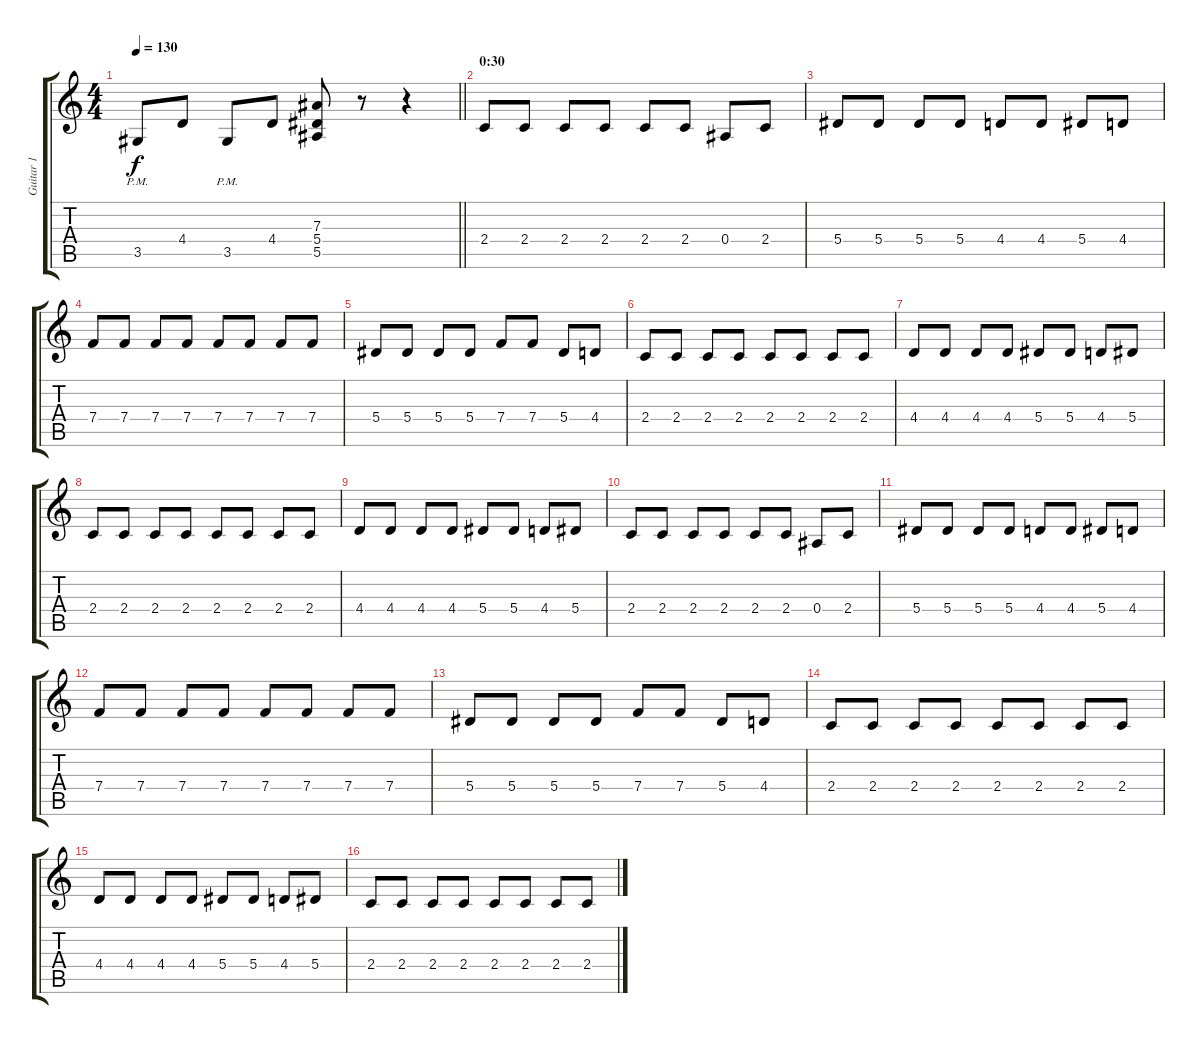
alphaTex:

\track ("Guitar 1" "Guitar 1") {instrument distortionguitar}
\staff {score tabs}
\tuning (C4 G3 Eb3 Bb2 F2 C2) {hide}
\ts (4 4)
\tempo 130
\clef g2
\barLineRight lightlight
\ks c
3.5{pm}.8{dy f} 4.4.8 3.5{pm}.8 4.4.8 (7.3 5.4 5.5).8 r.8 r.4 |
\section ("" "0:30")
2.4.8{instrument overdrivenguitar} 2.4.8 2.4.8 2.4.8 2.4.8 2.4.8 0.4.8 2.4.8 |
5.4.8 5.4.8 5.4.8 5.4.8 4.4.8 4.4.8 5.4.8 4.4.8 |
7.4.8 7.4.8 7.4.8 7.4.8 7.4.8 7.4.8 7.4.8 7.4.8 |
5.4.8 5.4.8 5.4.8 5.4.8 7.4.8 7.4.8 5.4.8 4.4.8 |
2.4.8 2.4.8 2.4.8 2.4.8 2.4.8 2.4.8 2.4.8 2.4.8 |
4.4.8 4.4.8 4.4.8 4.4.8 5.4.8 5.4.8 4.4.8 5.4.8 |
2.4.8 2.4.8 2.4.8 2.4.8 2.4.8 2.4.8 2.4.8 2.4.8 |
4.4.8 4.4.8 4.4.8 4.4.8 5.4.8 5.4.8 4.4.8 5.4.8 |
2.4.8 2.4.8 2.4.8 2.4.8 2.4.8 2.4.8 0.4.8 2.4.8 |
5.4.8 5.4.8 5.4.8 5.4.8 4.4.8 4.4.8 5.4.8 4.4.8 |
7.4.8 7.4.8 7.4.8 7.4.8 7.4.8 7.4.8 7.4.8 7.4.8 |
5.4.8 5.4.8 5.4.8 5.4.8 7.4.8 7.4.8 5.4.8 4.4.8 |
2.4.8 2.4.8 2.4.8 2.4.8 2.4.8 2.4.8 2.4.8 2.4.8 |
4.4.8 4.4.8 4.4.8 4.4.8 5.4.8 5.4.8 4.4.8 5.4.8 |
2.4.8 2.4.8 2.4.8 2.4.8 2.4.8 2.4.8 2.4.8 2.4.8
